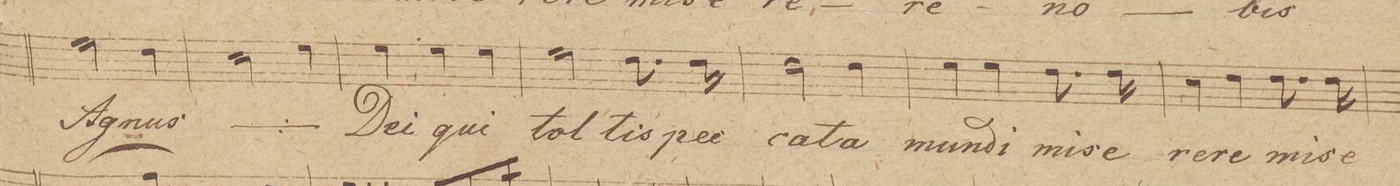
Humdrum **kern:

**kern	**text	**dynam
*I"Baſso 1mo	*	*
*clefF4	*	*
*k[b-e-a-]	*	*
*M3/4	*	*
2G\	A-	.
4F\	-gnus	.
=12	=12	=12
*	*ij	*
2E-\	A-	.
4G\	-gnus	.
*	*Xij	*
=13	=13	=13
4G\	De-	.
4G\	-i	.
4G\	qui	.
=14	=14	=14
2G\	tol-	.
8.F\	-tis	.
16F\	pec-	.
=15	=15	=15
2F\	-ca-	.
4F\	-ta	.
=16	=16	=16
4G\	mun-	.
4G\	-di	.
8.F\	mi-	.
16F\	-se-	.
=17	=17	=17
4E-\	-re-	.
4F\	-re	.
8.F\	mi-	.
16F\	-se-	.
=18	=18	=18
*-	*-	*-
